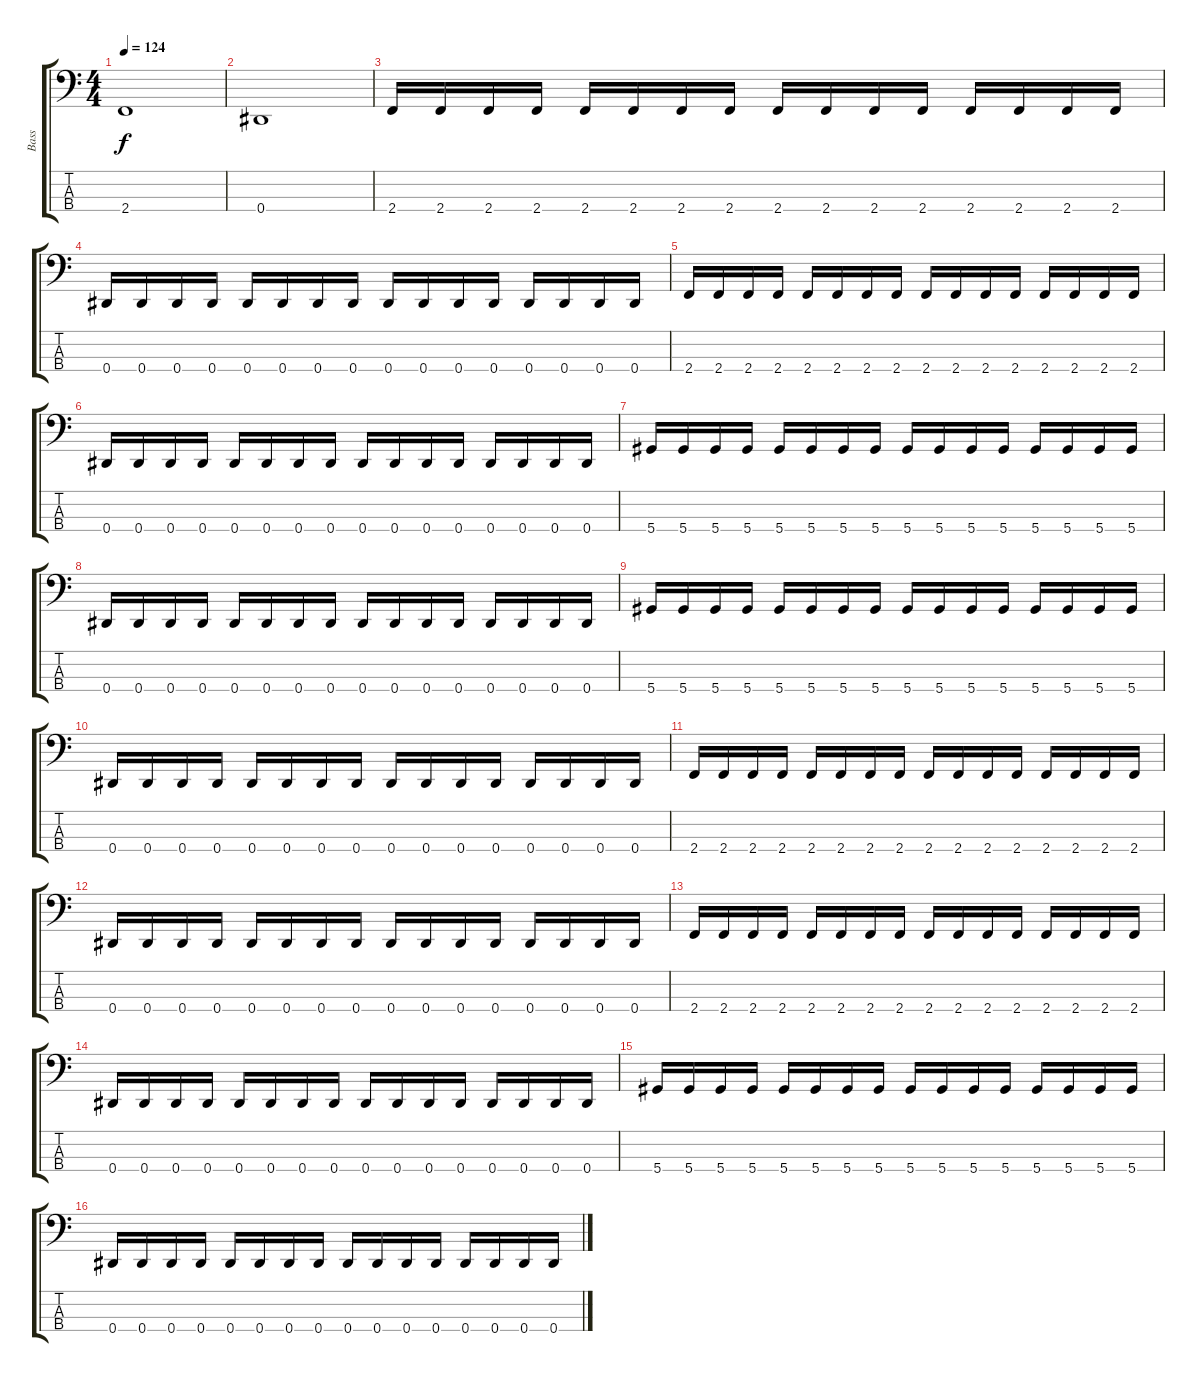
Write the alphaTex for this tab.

\track ("Bass" "Bass") {instrument electricbassfinger}
\staff {score tabs}
\tuning (Gb2 Db2 Ab1 Eb1) {hide}
\ts (4 4)
\tempo 124
\clef f4
\ks c
2.4.1{dy f} |
0.4.1 |
2.4.16 2.4.16 2.4.16 2.4.16 2.4.16 2.4.16 2.4.16 2.4.16 2.4.16 2.4.16 2.4.16 2.4.16 2.4.16 2.4.16 2.4.16 2.4.16 |
0.4.16 0.4.16 0.4.16 0.4.16 0.4.16 0.4.16 0.4.16 0.4.16 0.4.16 0.4.16 0.4.16 0.4.16 0.4.16 0.4.16 0.4.16 0.4.16 |
2.4.16 2.4.16 2.4.16 2.4.16 2.4.16 2.4.16 2.4.16 2.4.16 2.4.16 2.4.16 2.4.16 2.4.16 2.4.16 2.4.16 2.4.16 2.4.16 |
0.4.16 0.4.16 0.4.16 0.4.16 0.4.16 0.4.16 0.4.16 0.4.16 0.4.16 0.4.16 0.4.16 0.4.16 0.4.16 0.4.16 0.4.16 0.4.16 |
5.4.16 5.4.16 5.4.16 5.4.16 5.4.16 5.4.16 5.4.16 5.4.16 5.4.16 5.4.16 5.4.16 5.4.16 5.4.16 5.4.16 5.4.16 5.4.16 |
0.4.16 0.4.16 0.4.16 0.4.16 0.4.16 0.4.16 0.4.16 0.4.16 0.4.16 0.4.16 0.4.16 0.4.16 0.4.16 0.4.16 0.4.16 0.4.16 |
5.4.16 5.4.16 5.4.16 5.4.16 5.4.16 5.4.16 5.4.16 5.4.16 5.4.16 5.4.16 5.4.16 5.4.16 5.4.16 5.4.16 5.4.16 5.4.16 |
0.4.16 0.4.16 0.4.16 0.4.16 0.4.16 0.4.16 0.4.16 0.4.16 0.4.16 0.4.16 0.4.16 0.4.16 0.4.16 0.4.16 0.4.16 0.4.16 |
2.4.16 2.4.16 2.4.16 2.4.16 2.4.16 2.4.16 2.4.16 2.4.16 2.4.16 2.4.16 2.4.16 2.4.16 2.4.16 2.4.16 2.4.16 2.4.16 |
0.4.16 0.4.16 0.4.16 0.4.16 0.4.16 0.4.16 0.4.16 0.4.16 0.4.16 0.4.16 0.4.16 0.4.16 0.4.16 0.4.16 0.4.16 0.4.16 |
2.4.16 2.4.16 2.4.16 2.4.16 2.4.16 2.4.16 2.4.16 2.4.16 2.4.16 2.4.16 2.4.16 2.4.16 2.4.16 2.4.16 2.4.16 2.4.16 |
0.4.16 0.4.16 0.4.16 0.4.16 0.4.16 0.4.16 0.4.16 0.4.16 0.4.16 0.4.16 0.4.16 0.4.16 0.4.16 0.4.16 0.4.16 0.4.16 |
5.4.16 5.4.16 5.4.16 5.4.16 5.4.16 5.4.16 5.4.16 5.4.16 5.4.16 5.4.16 5.4.16 5.4.16 5.4.16 5.4.16 5.4.16 5.4.16 |
0.4.16 0.4.16 0.4.16 0.4.16 0.4.16 0.4.16 0.4.16 0.4.16 0.4.16 0.4.16 0.4.16 0.4.16 0.4.16 0.4.16 0.4.16 0.4.16
